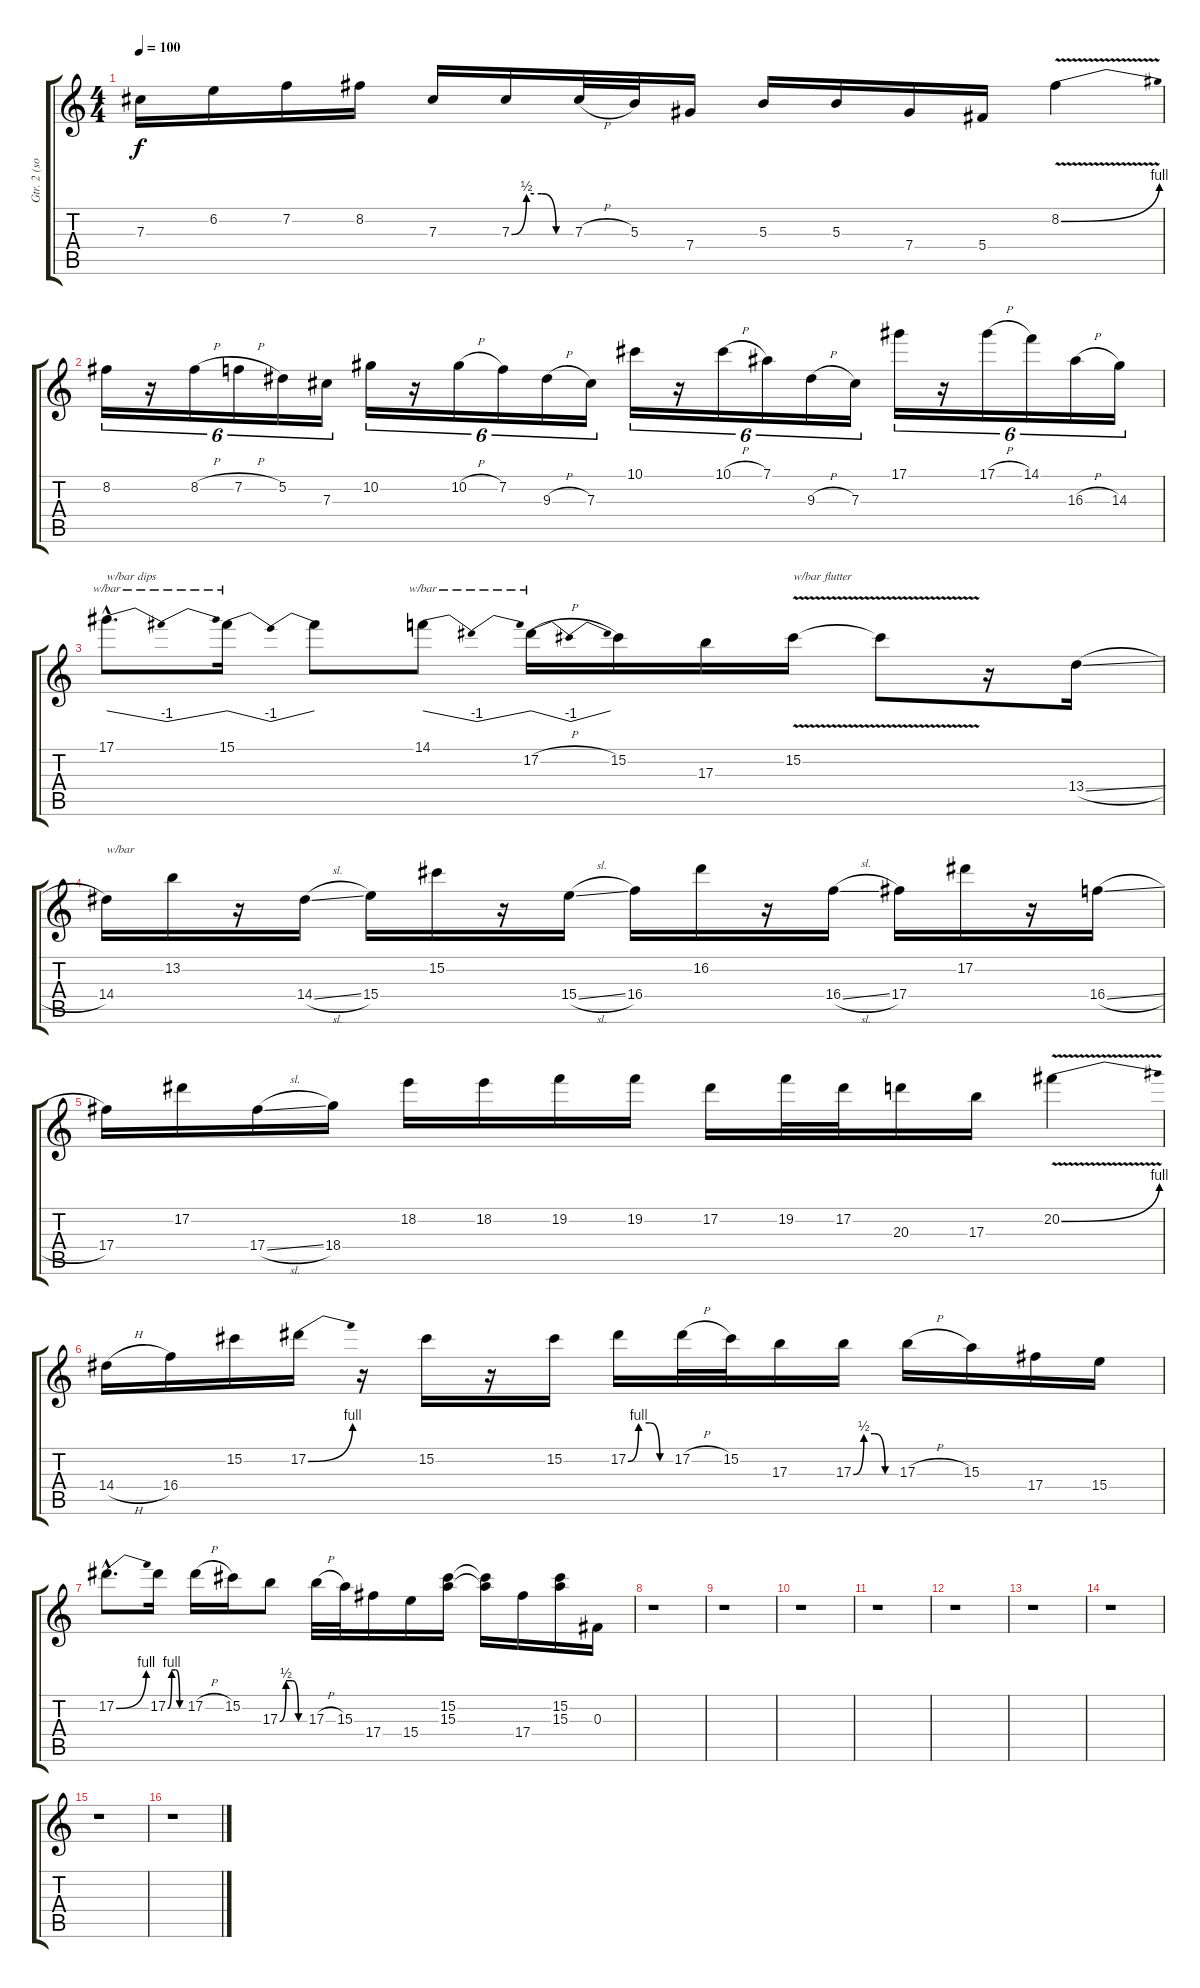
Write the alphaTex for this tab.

\track ("Gtr. 2 (solo)" "Gtr. 2 (so") {instrument distortionguitar}
\staff {score tabs}
\tuning (Eb4 Bb3 Gb3 Db3 Ab2 Eb2) {hide}
\ts (4 4)
\tempo 100
\clef g2
\ks c
7.3{t}.16{dy f} 6.2.16 7.2.16 8.2.16 7.3.16 7.3{be (custom 0 0 15 2 30 2 45 0 60 0)}.16 7.3{h}.32 5.3.32 7.4.16 5.3.16 5.3.16 7.4.16 5.4.16 8.2{be (bend 0 0 60 4) v}.4 |
8.2.16{tu (6 4)} r.16{tu (6 4)} 8.2{h}.16{tu (6 4)} 7.2{h}.16{tu (6 4)} 5.2.16{tu (6 4)} 7.3.16{tu (6 4)} 10.2.16{tu (6 4)} r.16{tu (6 4)} 10.2{h}.16{tu (6 4)} 7.2.16{tu (6 4)} 9.3{h}.16{tu (6 4)} 7.3.16{tu (6 4)} 10.1.16{tu (6 4)} r.16{tu (6 4)} 10.1{h}.16{tu (6 4)} 7.1.16{tu (6 4)} 9.3{h}.16{tu (6 4)} 7.3.16{tu (6 4)} 17.1.16{tu (6 4)} r.16{tu (6 4)} 17.1{h}.16{tu (6 4)} 14.1.16{tu (6 4)} 16.3{h}.16{tu (6 4)} 14.3.16{tu (6 4)} |
17.1{hac}.8{d tbe (dip default 0 0 30 -4 60 0) txt "w/bar dips"} 15.1.16{tbe (dip default 0 0 30 -4 60 0)} 15.1{t}.8 14.1.8{tbe (dip default 0 0 30 -4 60 0)} 17.2{h}.16{tbe (dip default 0 0 30 -4 60 0)} 15.2.16 17.3.16 15.2{v}.16{txt "w/bar flutter"} 15.2{t}.8 r.16 13.4{sl}.16 |
14.4.16{txt "w/bar"} 13.2.16 r.16 14.4{sl}.16 15.4.16 15.2.16 r.16 15.4{sl}.16 16.4.16 16.2.16 r.16 16.4{sl}.16 17.4.16 17.2.16 r.16 16.4{sl}.16 |
17.4.16 17.2.16 17.4{sl}.16 18.4.16 18.2.16 18.2.16 19.2.16 19.2.16 17.2.16 19.2.32 17.2.32 20.3.16 17.3.16 20.2{be (bend 0 0 60 4) v}.4 |
14.4{h}.16 16.4.16 15.2.16 17.2{be (bend 0 0 60 4)}.16 r.16 15.2.16 r.16 15.2.16 17.2{be (custom 0 0 15 4 30 4 45 0 60 0)}.16 17.2{h}.32 15.2.32 17.3.16 17.3{be (custom 0 0 15 2 30 2 45 0 60 0)}.16 17.3{h}.16 15.3.16 17.4.16 15.4.16 |
17.2{be (bend 0 0 60 4) hac}.8{d} 17.2{be (custom 0 0 15 4 30 4 45 0 60 0)}.16 17.2{h}.16 15.2.16 17.3{be (custom 0 0 15 2 30 2 45 0 60 0)}.8 17.3{h}.32 15.3.32 17.4.16 15.4.16 (15.2 15.3).16 (15.2{t} 15.3{t}).16 17.4.16 (15.2 15.3).16 0.3.16 |
r.1 |
r.1 |
r.1 |
r.1 |
r.1 |
r.1 |
r.1 |
r.1 |
r.1
